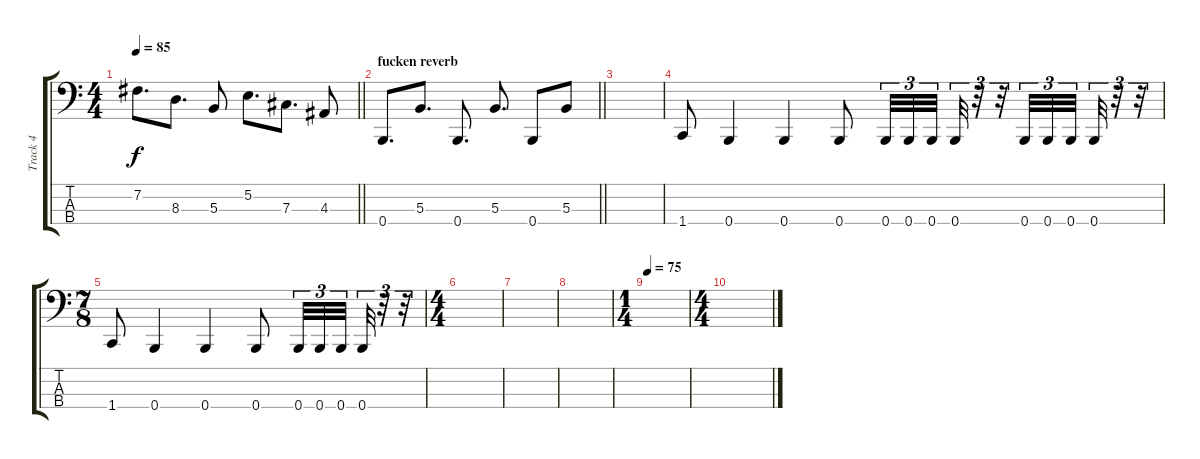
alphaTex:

\track ("Track 4" "Track 4") {instrument electricbasspick}
\staff {score tabs}
\tuning (E2 B1 Gb1 B0) {hide}
\ts (4 4)
\tempo 85
\clef f4
\barLineRight lightlight
\ks c
7.2.8{d dy f} 8.3.8{d} 5.3.8 5.2.8{d} 7.3.8{d} 4.3.8 |
\section ("" "fucken reverb")
\barLineRight lightlight
0.4.8{d} 5.3.8{d} 0.4.8{d} 5.3.8{d} 0.4.8 5.3.8 |
|
1.4.8 0.4.4 0.4.4 0.4.8 0.4.32{tu (3 2)} 0.4.32{tu (3 2)} 0.4.32{tu (3 2) beam splitsecondary} 0.4.32{tu (3 2)} r.32{tu (3 2)} r.32{tu (3 2)} 0.4.32{tu (3 2)} 0.4.32{tu (3 2)} 0.4.32{tu (3 2) beam splitsecondary} 0.4.32{tu (3 2)} r.32{tu (3 2)} r.32{tu (3 2)} |
\ts (7 8)
1.4.8 0.4.4 0.4.4 0.4.8 0.4.32{tu (3 2)} 0.4.32{tu (3 2)} 0.4.32{tu (3 2) beam splitsecondary} 0.4.32{tu (3 2)} r.32{tu (3 2)} r.32{tu (3 2)} |
\ts (4 4)
|
|
|
\ts (1 4)
\tempo 75
|
\ts (4 4)
